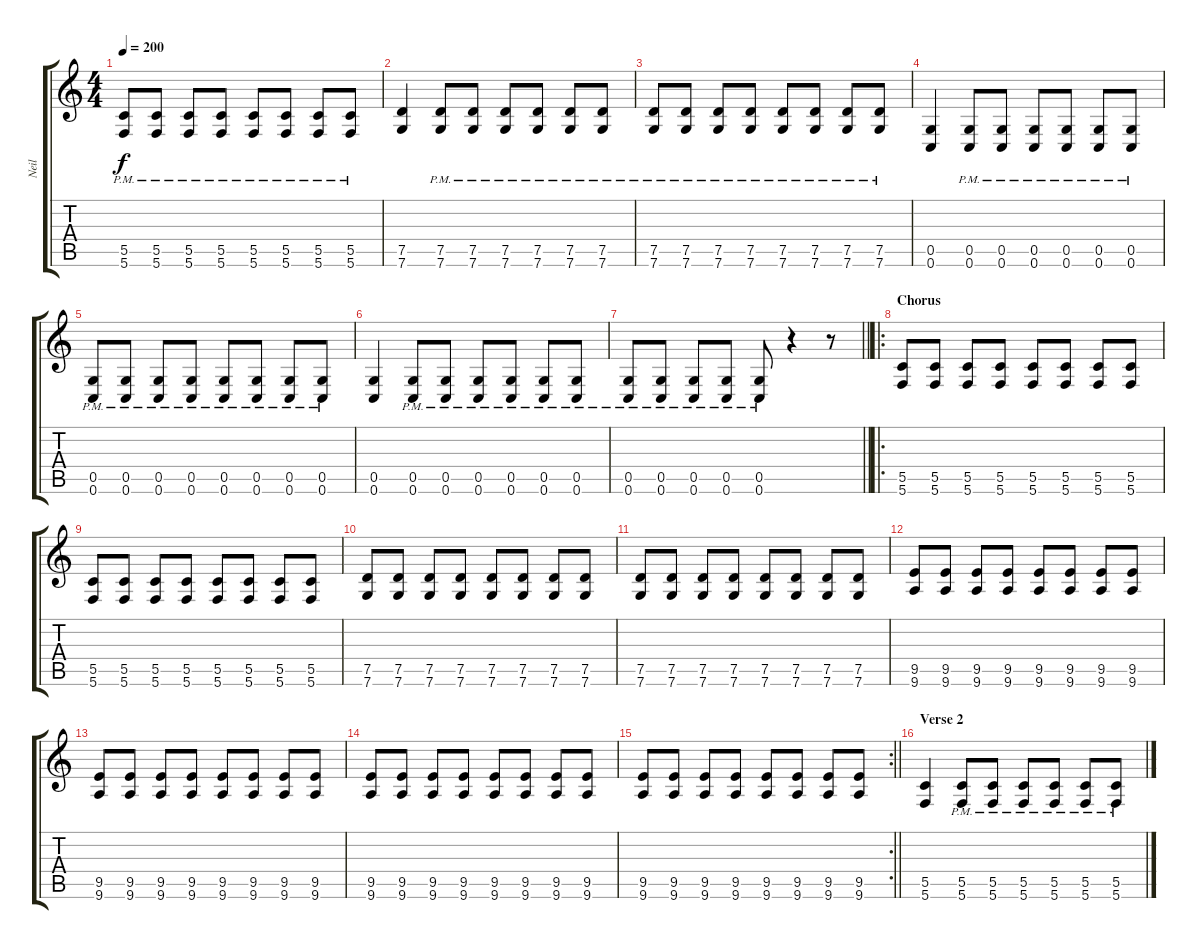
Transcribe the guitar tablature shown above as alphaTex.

\track ("Neil" "Neil") {instrument distortionguitar}
\staff {score tabs}
\tuning (D4 A3 F3 C3 G2 C2) {hide}
\ts (4 4)
\tempo 200
\clef g2
\ks c
(5.5{pm} 5.6{pm}).8{dy f} (5.5{pm} 5.6{pm}).8 (5.5{pm} 5.6{pm}).8 (5.5{pm} 5.6{pm}).8 (5.5{pm} 5.6{pm}).8 (5.5{pm} 5.6{pm}).8 (5.5{pm} 5.6{pm}).8 (5.5{pm} 5.6{pm}).8 |
(7.5 7.6).4 (7.5{pm} 7.6{pm}).8 (7.5{pm} 7.6{pm}).8 (7.5{pm} 7.6{pm}).8 (7.5{pm} 7.6{pm}).8 (7.5{pm} 7.6{pm}).8 (7.5{pm} 7.6{pm}).8 |
(7.5{pm} 7.6{pm}).8 (7.5{pm} 7.6{pm}).8 (7.5{pm} 7.6{pm}).8 (7.5{pm} 7.6{pm}).8 (7.5{pm} 7.6{pm}).8 (7.5{pm} 7.6{pm}).8 (7.5{pm} 7.6{pm}).8 (7.5{pm} 7.6{pm}).8 |
(0.5 0.6).4 (0.5{pm} 0.6{pm}).8 (0.5{pm} 0.6{pm}).8 (0.5{pm} 0.6{pm}).8 (0.5{pm} 0.6{pm}).8 (0.5{pm} 0.6{pm}).8 (0.5{pm} 0.6{pm}).8 |
(0.5{pm} 0.6{pm}).8 (0.5{pm} 0.6{pm}).8 (0.5{pm} 0.6{pm}).8 (0.5{pm} 0.6{pm}).8 (0.5{pm} 0.6{pm}).8 (0.5{pm} 0.6{pm}).8 (0.5{pm} 0.6{pm}).8 (0.5{pm} 0.6{pm}).8 |
(0.5 0.6).4 (0.5{pm} 0.6{pm}).8 (0.5{pm} 0.6{pm}).8 (0.5{pm} 0.6{pm}).8 (0.5{pm} 0.6{pm}).8 (0.5{pm} 0.6{pm}).8 (0.5{pm} 0.6{pm}).8 |
\barLineRight lightlight
(0.5{pm} 0.6{pm}).8 (0.5{pm} 0.6{pm}).8 (0.5{pm} 0.6{pm}).8 (0.5{pm} 0.6{pm}).8 (0.5{pm} 0.6{pm}).8 r.4 r.8 |
\ro
\section ("" "Chorus")
(5.5 5.6).8{balance 8} (5.5 5.6).8 (5.5 5.6).8 (5.5 5.6).8 (5.5 5.6).8 (5.5 5.6).8 (5.5 5.6).8 (5.5 5.6).8 |
(5.5 5.6).8 (5.5 5.6).8 (5.5 5.6).8 (5.5 5.6).8 (5.5 5.6).8 (5.5 5.6).8 (5.5 5.6).8 (5.5 5.6).8 |
(7.5 7.6).8 (7.5 7.6).8 (7.5 7.6).8 (7.5 7.6).8 (7.5 7.6).8 (7.5 7.6).8 (7.5 7.6).8 (7.5 7.6).8 |
(7.5 7.6).8 (7.5 7.6).8 (7.5 7.6).8 (7.5 7.6).8 (7.5 7.6).8 (7.5 7.6).8 (7.5 7.6).8 (7.5 7.6).8 |
(9.5 9.6).8 (9.5 9.6).8 (9.5 9.6).8 (9.5 9.6).8 (9.5 9.6).8 (9.5 9.6).8 (9.5 9.6).8 (9.5 9.6).8 |
(9.5 9.6).8 (9.5 9.6).8 (9.5 9.6).8 (9.5 9.6).8 (9.5 9.6).8 (9.5 9.6).8 (9.5 9.6).8 (9.5 9.6).8 |
(9.5 9.6).8 (9.5 9.6).8 (9.5 9.6).8 (9.5 9.6).8 (9.5 9.6).8 (9.5 9.6).8 (9.5 9.6).8 (9.5 9.6).8 |
\rc 2
\barLineRight lightlight
(9.5 9.6).8 (9.5 9.6).8 (9.5 9.6).8 (9.5 9.6).8 (9.5 9.6).8 (9.5 9.6).8 (9.5 9.6).8 (9.5 9.6).8 |
\section ("" "Verse 2")
(5.5 5.6).4{balance 0} (5.5{pm} 5.6{pm}).8 (5.5{pm} 5.6{pm}).8 (5.5{pm} 5.6{pm}).8 (5.5{pm} 5.6{pm}).8 (5.5{pm} 5.6{pm}).8 (5.5{pm} 5.6{pm}).8
